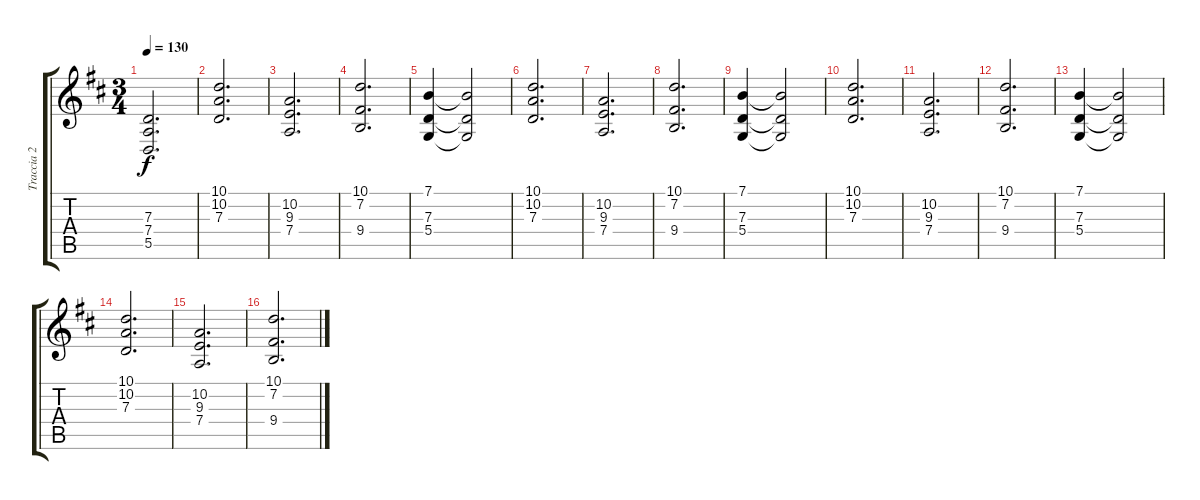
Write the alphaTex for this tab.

\track ("Traccia 2" "Traccia 2") {instrument acousticgrandpiano}
\staff {score tabs}
\tuning (E4 B3 G3 D3 A2 E2) {hide}
\ts (3 4)
\tempo 130
\clef g2
\ks d
(7.3{t} 7.4{t} 5.5{t}).2{d dy f} |
(10.1 10.2 7.3).2{d} |
(10.2 9.3 7.4).2{d} |
(10.1 7.2 9.4).2{d} |
(7.1 7.3 5.4).4 (7.1{t} 7.3{t} 5.4{t}).2 |
(10.1 10.2 7.3).2{d} |
(10.2 9.3 7.4).2{d} |
(10.1 7.2 9.4).2{d} |
(7.1 7.3 5.4).4 (7.1{t} 7.3{t} 5.4{t}).2 |
(10.1 10.2 7.3).2{d} |
(10.2 9.3 7.4).2{d} |
(10.1 7.2 9.4).2{d} |
(7.1 7.3 5.4).4 (7.1{t} 7.3{t} 5.4{t}).2 |
(10.1 10.2 7.3).2{d} |
(10.2 9.3 7.4).2{d} |
(10.1 7.2 9.4).2{d}
